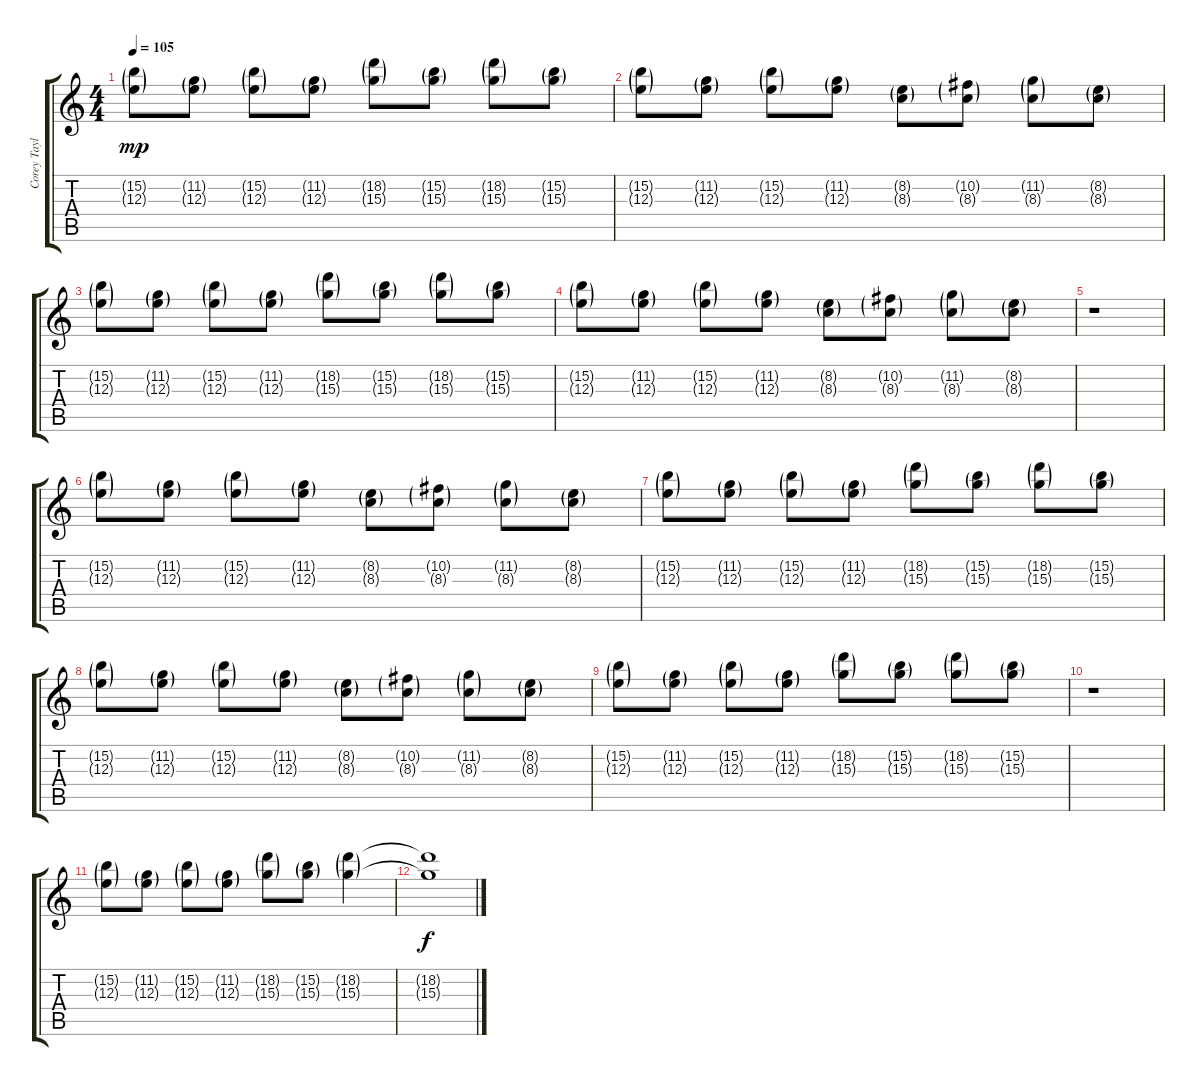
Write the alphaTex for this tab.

\track ("Corey Taylor (Vocals)" "Corey Tayl") {instrument overdrivenguitar}
\staff {score tabs}
\tuning (Db4 Ab3 E3 B2 Gb2 B1) {hide}
\ts (4 4)
\tempo 105
\clef g2
\ks c
(15.2{g} 12.3{g}).8{dy mp} (11.2{g} 12.3{g}).8 (15.2{g} 12.3{g}).8 (11.2{g} 12.3{g}).8 (18.2{g} 15.3{g}).8 (15.2{g} 15.3{g}).8 (18.2{g} 15.3{g}).8 (15.2{g} 15.3{g}).8 |
(15.2{g} 12.3{g}).8 (11.2{g} 12.3{g}).8 (15.2{g} 12.3{g}).8 (11.2{g} 12.3{g}).8 (8.2{g} 8.3{g}).8 (10.2{g} 8.3{g}).8 (11.2{g} 8.3{g}).8 (8.2{g} 8.3{g}).8 |
(15.2{g} 12.3{g}).8 (11.2{g} 12.3{g}).8 (15.2{g} 12.3{g}).8 (11.2{g} 12.3{g}).8 (18.2{g} 15.3{g}).8 (15.2{g} 15.3{g}).8 (18.2{g} 15.3{g}).8 (15.2{g} 15.3{g}).8 |
(15.2{g} 12.3{g}).8 (11.2{g} 12.3{g}).8 (15.2{g} 12.3{g}).8 (11.2{g} 12.3{g}).8 (8.2{g} 8.3{g}).8 (10.2{g} 8.3{g}).8 (11.2{g} 8.3{g}).8 (8.2{g} 8.3{g}).8 |
r.1 |
(15.2{g} 12.3{g}).8 (11.2{g} 12.3{g}).8 (15.2{g} 12.3{g}).8 (11.2{g} 12.3{g}).8 (8.2{g} 8.3{g}).8 (10.2{g} 8.3{g}).8 (11.2{g} 8.3{g}).8 (8.2{g} 8.3{g}).8 |
(15.2{g} 12.3{g}).8 (11.2{g} 12.3{g}).8 (15.2{g} 12.3{g}).8 (11.2{g} 12.3{g}).8 (18.2{g} 15.3{g}).8 (15.2{g} 15.3{g}).8 (18.2{g} 15.3{g}).8 (15.2{g} 15.3{g}).8 |
(15.2{g} 12.3{g}).8 (11.2{g} 12.3{g}).8 (15.2{g} 12.3{g}).8 (11.2{g} 12.3{g}).8 (8.2{g} 8.3{g}).8 (10.2{g} 8.3{g}).8 (11.2{g} 8.3{g}).8 (8.2{g} 8.3{g}).8 |
(15.2{g} 12.3{g}).8 (11.2{g} 12.3{g}).8 (15.2{g} 12.3{g}).8 (11.2{g} 12.3{g}).8 (18.2{g} 15.3{g}).8 (15.2{g} 15.3{g}).8 (18.2{g} 15.3{g}).8 (15.2{g} 15.3{g}).8 |
r.1 |
(15.2{g} 12.3{g}).8 (11.2{g} 12.3{g}).8 (15.2{g} 12.3{g}).8 (11.2{g} 12.3{g}).8 (18.2{g} 15.3{g}).8 (15.2{g} 15.3{g}).8 (18.2{g} 15.3{g}).4 |
(18.2{t} 15.3{t}).1{dy f}
